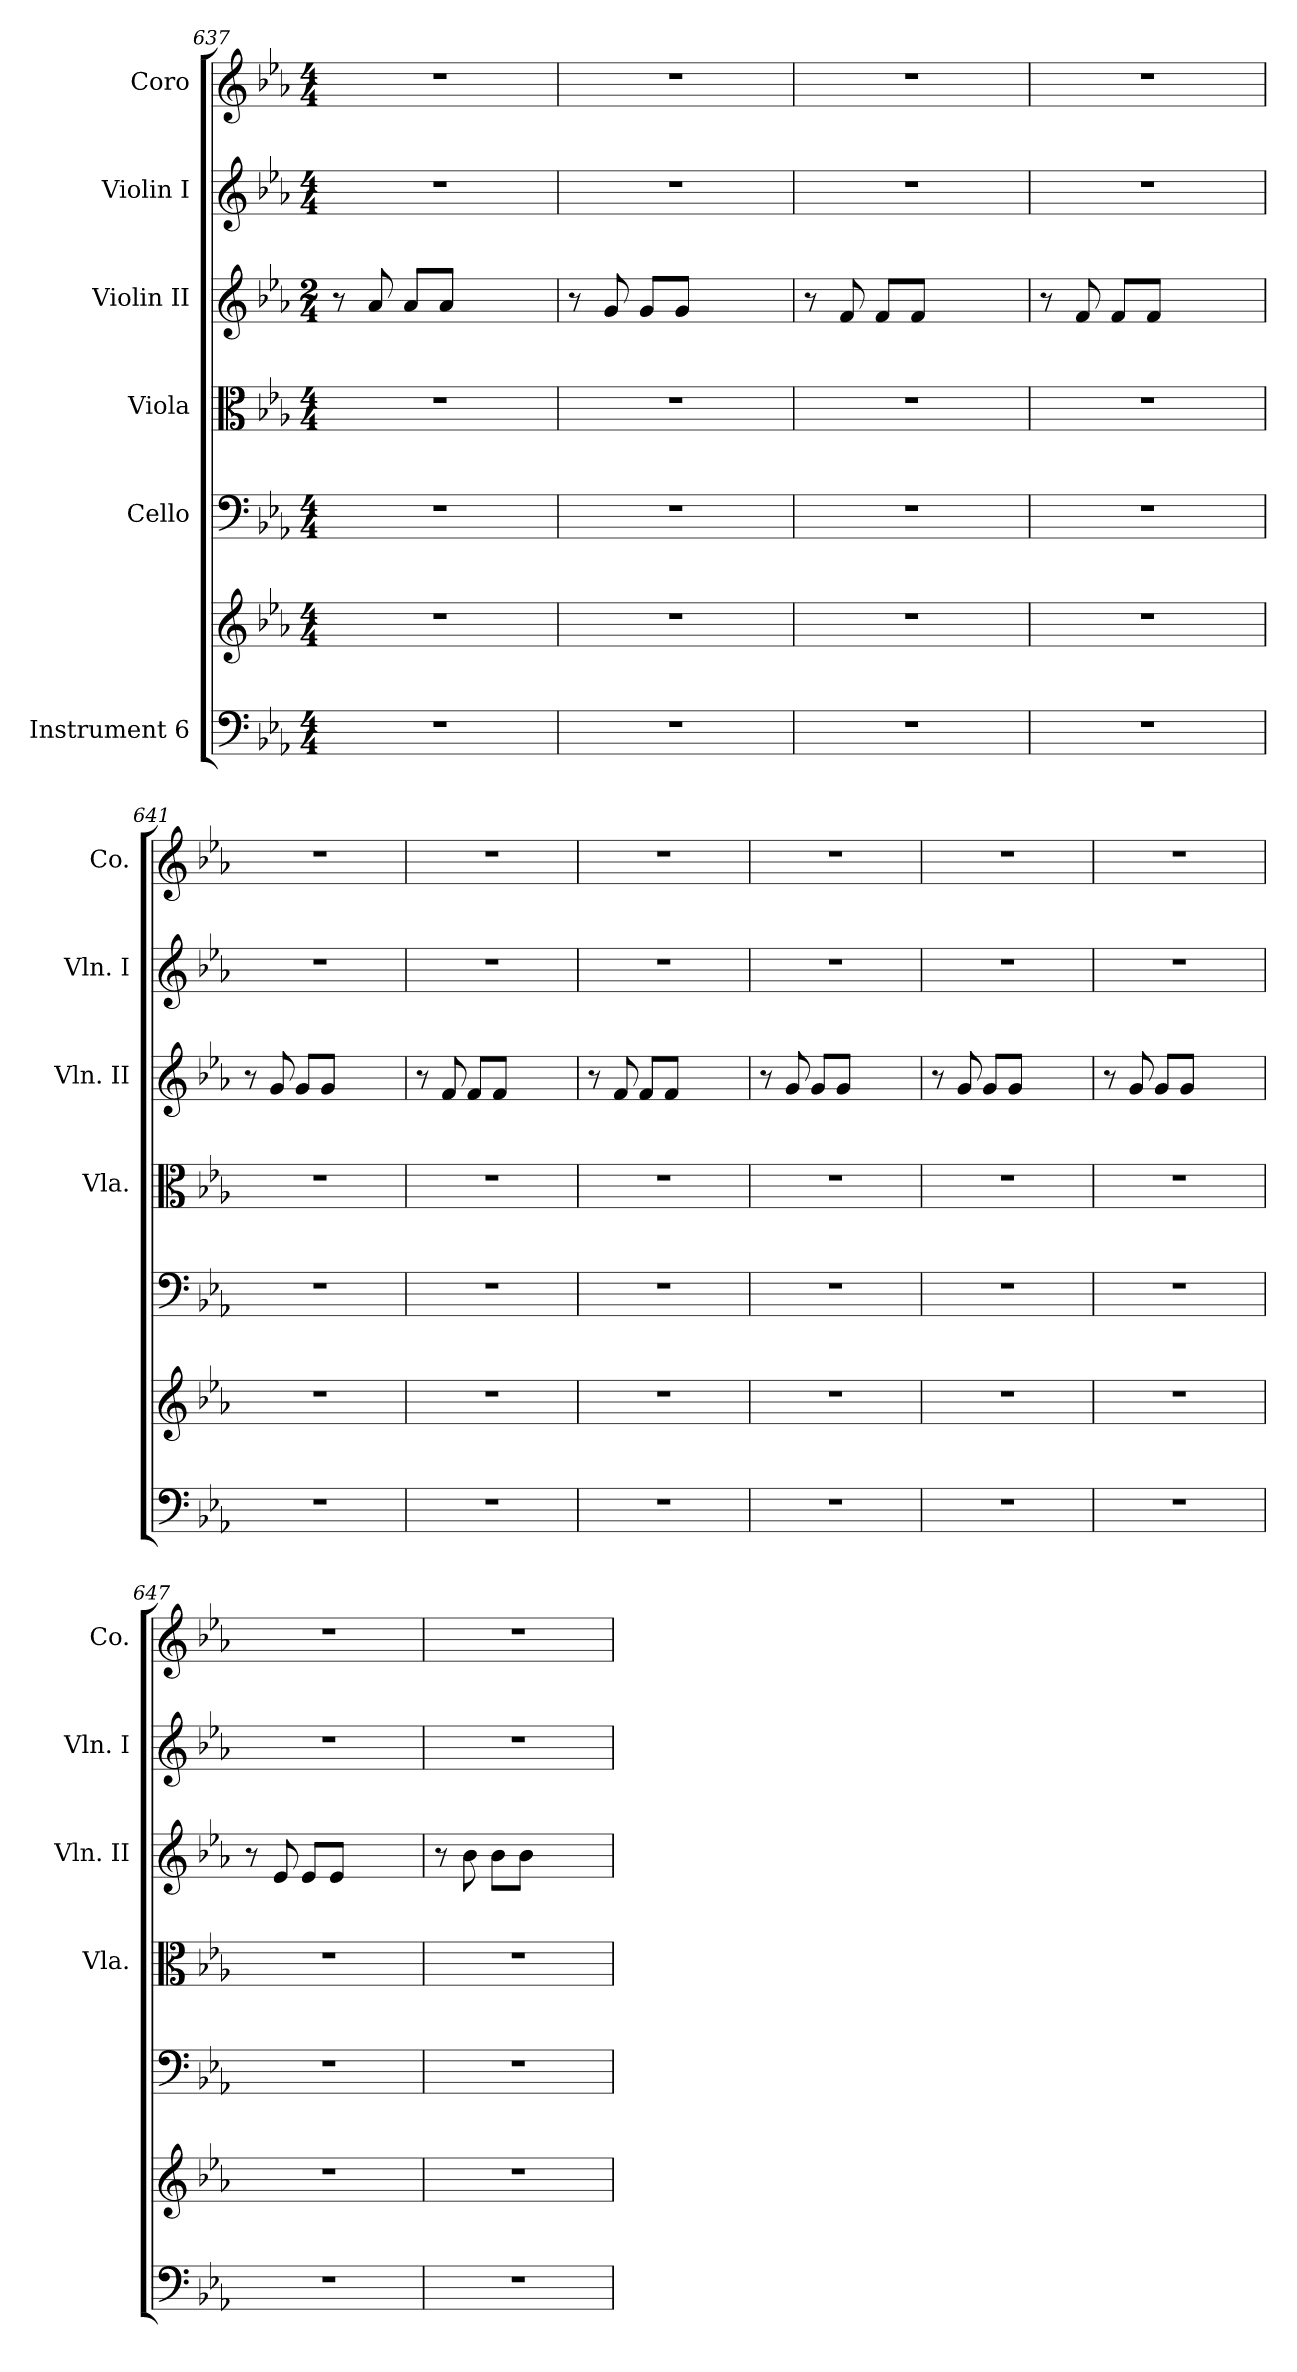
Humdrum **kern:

**kern	**kern	**kern	**kern	**kern	**kern	**kern
*part6	*part6	*part5	*part4	*part3	*part2	*part1
*staff7	*staff6	*staff5	*staff4	*staff3	*staff2	*staff1
*I"Instrument 6	*	*I"Cello	*I"Viola	*I"Violin II	*I"Violin I	*I"Coro
*	*	*	*I'Vla.	*I'Vln. II	*I'Vln. I	*I'Co.
!!LO:LB:g=z
*clefF4	*clefG2	*clefF4	*clefC3	*clefG2	*clefG2	*clefG2
*k[b-e-a-]	*k[b-e-a-]	*k[b-e-a-]	*k[b-e-a-]	*k[b-e-a-]	*k[b-e-a-]	*k[b-e-a-]
*E-:	*E-:	*E-:	*E-:	*E-:	*E-:	*E-:
*M4/4	*M4/4	*M4/4	*M4/4	*M2/4	*M4/4	*M4/4
=637	=637	=637	=637	=637	=637	=637
1r	1r	1r	1r	8r	1r	1r
.	.	.	.	8a-/	.	.
.	.	.	.	8a-/L	.	.
.	.	.	.	8a-/J	.	.
.	.	.	.	2ryy	.	.
=638	=638	=638	=638	=638	=638	=638
1r	1r	1r	1r	8r	1r	1r
.	.	.	.	8g/	.	.
.	.	.	.	8g/L	.	.
.	.	.	.	8g/J	.	.
.	.	.	.	2ryy	.	.
=639	=639	=639	=639	=639	=639	=639
1r	1r	1r	1r	8r	1r	1r
.	.	.	.	8f/	.	.
.	.	.	.	8f/L	.	.
.	.	.	.	8f/J	.	.
.	.	.	.	2ryy	.	.
=640	=640	=640	=640	=640	=640	=640
1r	1r	1r	1r	8r	1r	1r
.	.	.	.	8f/	.	.
.	.	.	.	8f/L	.	.
.	.	.	.	8f/J	.	.
.	.	.	.	2ryy	.	.
=641	=641	=641	=641	=641	=641	=641
1r	1r	1r	1r	8r	1r	1r
.	.	.	.	8g/	.	.
.	.	.	.	8g/L	.	.
.	.	.	.	8g/J	.	.
.	.	.	.	2ryy	.	.
=642	=642	=642	=642	=642	=642	=642
1r	1r	1r	1r	8r	1r	1r
.	.	.	.	8f/	.	.
.	.	.	.	8f/L	.	.
.	.	.	.	8f/J	.	.
.	.	.	.	2ryy	.	.
=643	=643	=643	=643	=643	=643	=643
1r	1r	1r	1r	8r	1r	1r
.	.	.	.	8f/	.	.
.	.	.	.	8f/L	.	.
.	.	.	.	8f/J	.	.
.	.	.	.	2ryy	.	.
=644	=644	=644	=644	=644	=644	=644
1r	1r	1r	1r	8r	1r	1r
.	.	.	.	8g/	.	.
.	.	.	.	8g/L	.	.
.	.	.	.	8g/J	.	.
.	.	.	.	2ryy	.	.
!!LO:LB:g=z
=645	=645	=645	=645	=645	=645	=645
1r	1r	1r	1r	8r	1r	1r
.	.	.	.	8g/	.	.
.	.	.	.	8g/L	.	.
.	.	.	.	8g/J	.	.
.	.	.	.	2ryy	.	.
=646	=646	=646	=646	=646	=646	=646
1r	1r	1r	1r	8r	1r	1r
.	.	.	.	8g/	.	.
.	.	.	.	8g/L	.	.
.	.	.	.	8g/J	.	.
.	.	.	.	2ryy	.	.
=647	=647	=647	=647	=647	=647	=647
1r	1r	1r	1r	8r	1r	1r
.	.	.	.	8e-/	.	.
.	.	.	.	8e-/L	.	.
.	.	.	.	8e-/J	.	.
.	.	.	.	2ryy	.	.
=648	=648	=648	=648	=648	=648	=648
1r	1r	1r	1r	8r	1r	1r
.	.	.	.	8b-\	.	.
.	.	.	.	8b-\L	.	.
.	.	.	.	8b-\J	.	.
.	.	.	.	2ryy	.	.
=	=	=	=	=	=	=
*-	*-	*-	*-	*-	*-	*-
